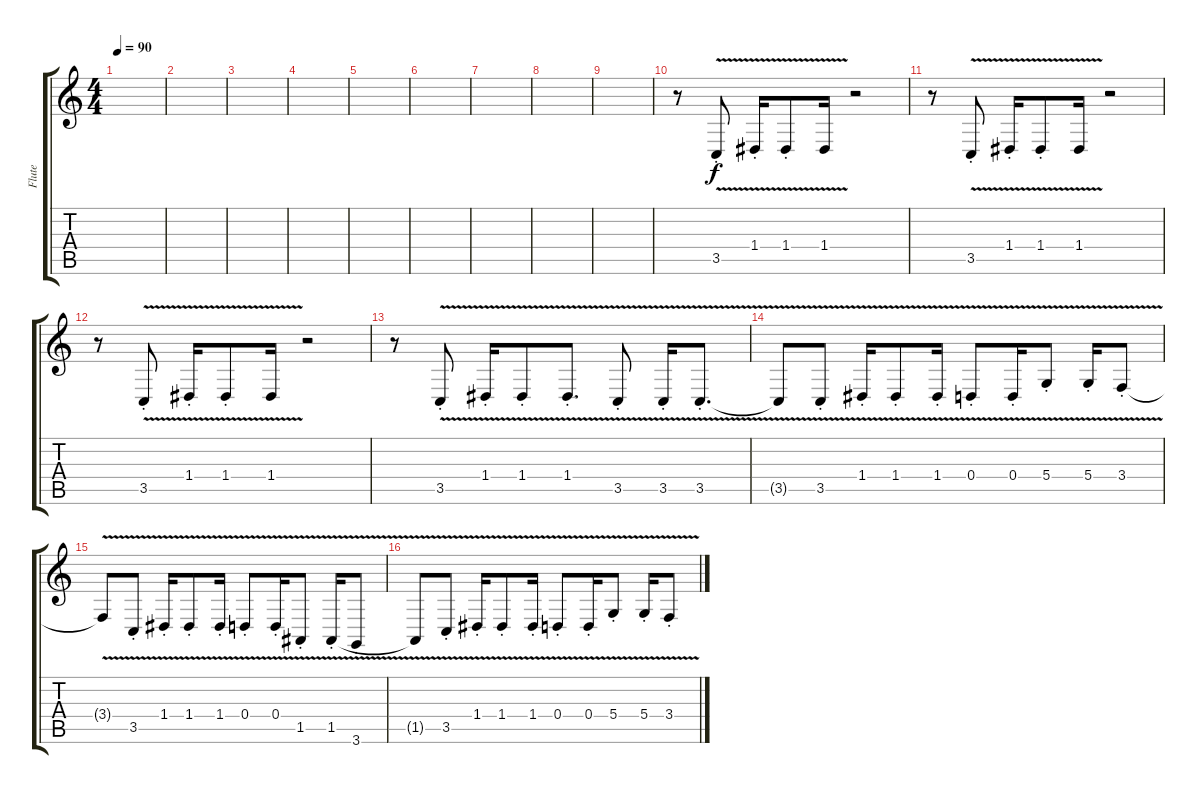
\track ("Flute" "Flute") {instrument flute}
\staff {score tabs}
\tuning (E4 B3 G3 D3 A2 E2) {hide}
\ts (4 4)
\tempo 90
\clef g2
\ks c
|
|
|
|
|
|
|
|
|
r.8 3.5{v st}.8 1.4{v st}.16 1.4{v st}.8 1.4{v}.16 r.2 |
r.8 3.5{v st}.8 1.4{v st}.16 1.4{v st}.8 1.4{v}.16 r.2 |
r.8 3.5{v st}.8 1.4{v st}.16 1.4{v st}.8 1.4{v}.16 r.2 |
r.8 3.5{v st}.8 1.4{v st}.16 1.4{v st}.8 1.4{v st}.8{d} 3.5{v st}.8 3.5{v st}.16 3.5{v st}.8{d} |
3.5{t}.8 3.5{v st}.8 1.4{v st}.16 1.4{v st}.8 1.4{v st}.16 0.4{v st}.8 0.4{v st}.16 5.4{v st}.8 5.4{v st}.16 3.4{v st}.8 |
3.4{t}.8 3.5{v st}.8 1.4{v st}.16 1.4{v st}.8 1.4{v st}.16 0.4{v st}.8 0.4{v st}.16 1.5{v st}.8 1.5{v st}.16 3.6{v st}.8 |
1.5{t}.8 3.5{v st}.8 1.4{v st}.16 1.4{v st}.8 1.4{v st}.16 0.4{v st}.8 0.4{v st}.16 5.4{v st}.8 5.4{v st}.16 3.4{v st}.8
